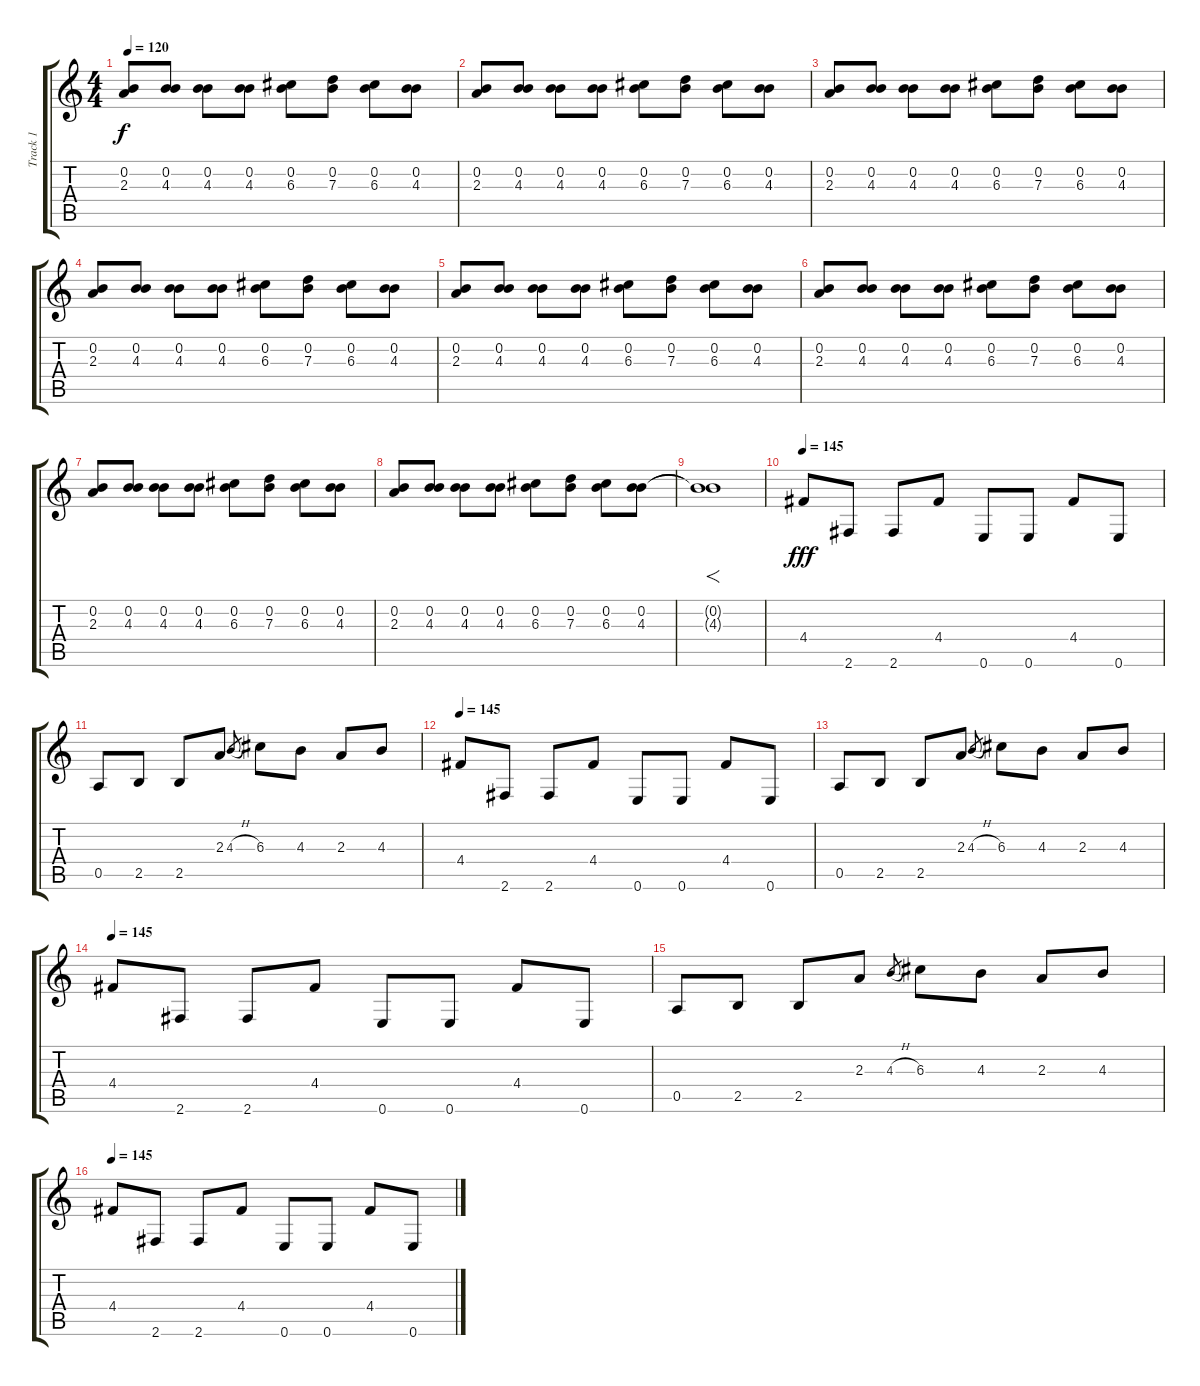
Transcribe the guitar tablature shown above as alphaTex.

\track ("Track 1" "Track 1") {instrument electricguitarclean}
\staff {score tabs}
\tuning (E4 B3 G3 D3 A2 E2) {hide}
\ts (4 4)
\tempo 120
\clef g2
\ks c
(0.2 2.3).8{dy f} (0.2 4.3).8 (0.2 4.3).8 (0.2 4.3).8 (0.2 6.3).8 (0.2 7.3).8 (0.2 6.3).8 (0.2 4.3).8 |
(0.2 2.3).8 (0.2 4.3).8 (0.2 4.3).8 (0.2 4.3).8 (0.2 6.3).8 (0.2 7.3).8 (0.2 6.3).8 (0.2 4.3).8 |
(0.2 2.3).8 (0.2 4.3).8 (0.2 4.3).8 (0.2 4.3).8 (0.2 6.3).8 (0.2 7.3).8 (0.2 6.3).8 (0.2 4.3).8 |
(0.2 2.3).8 (0.2 4.3).8 (0.2 4.3).8 (0.2 4.3).8 (0.2 6.3).8 (0.2 7.3).8 (0.2 6.3).8 (0.2 4.3).8 |
(0.2 2.3).8 (0.2 4.3).8 (0.2 4.3).8 (0.2 4.3).8 (0.2 6.3).8 (0.2 7.3).8 (0.2 6.3).8 (0.2 4.3).8 |
(0.2 2.3).8 (0.2 4.3).8 (0.2 4.3).8 (0.2 4.3).8 (0.2 6.3).8 (0.2 7.3).8 (0.2 6.3).8 (0.2 4.3).8 |
(0.2 2.3).8 (0.2 4.3).8 (0.2 4.3).8 (0.2 4.3).8 (0.2 6.3).8 (0.2 7.3).8 (0.2 6.3).8 (0.2 4.3).8 |
(0.2 2.3).8 (0.2 4.3).8 (0.2 4.3).8 (0.2 4.3).8 (0.2 6.3).8 (0.2 7.3).8 (0.2 6.3).8 (0.2 4.3).8 |
(0.2{t} 4.3{t}).1{f} |
\tempo 145
4.4.8{dy fff volume 16 instrument distortionguitar} 2.6.8 2.6.8 4.4.8 0.6.8 0.6.8 4.4.8 0.6.8 |
0.5.8 2.5.8 2.5.8 2.3.8 4.3{h}.8{gr} 6.3.8 4.3.8 2.3.8 4.3.8 |
\tempo 145
4.4.8{volume 16 instrument distortionguitar} 2.6.8 2.6.8 4.4.8 0.6.8 0.6.8 4.4.8 0.6.8 |
0.5.8 2.5.8 2.5.8 2.3.8 4.3{h}.8{gr} 6.3.8 4.3.8 2.3.8 4.3.8 |
\tempo 145
4.4.8{volume 16 instrument distortionguitar} 2.6.8 2.6.8 4.4.8 0.6.8 0.6.8 4.4.8 0.6.8 |
0.5.8 2.5.8 2.5.8 2.3.8 4.3{h}.8{gr} 6.3.8 4.3.8 2.3.8 4.3.8 |
\tempo 145
4.4.8{volume 16 instrument distortionguitar} 2.6.8 2.6.8 4.4.8 0.6.8 0.6.8 4.4.8 0.6.8
